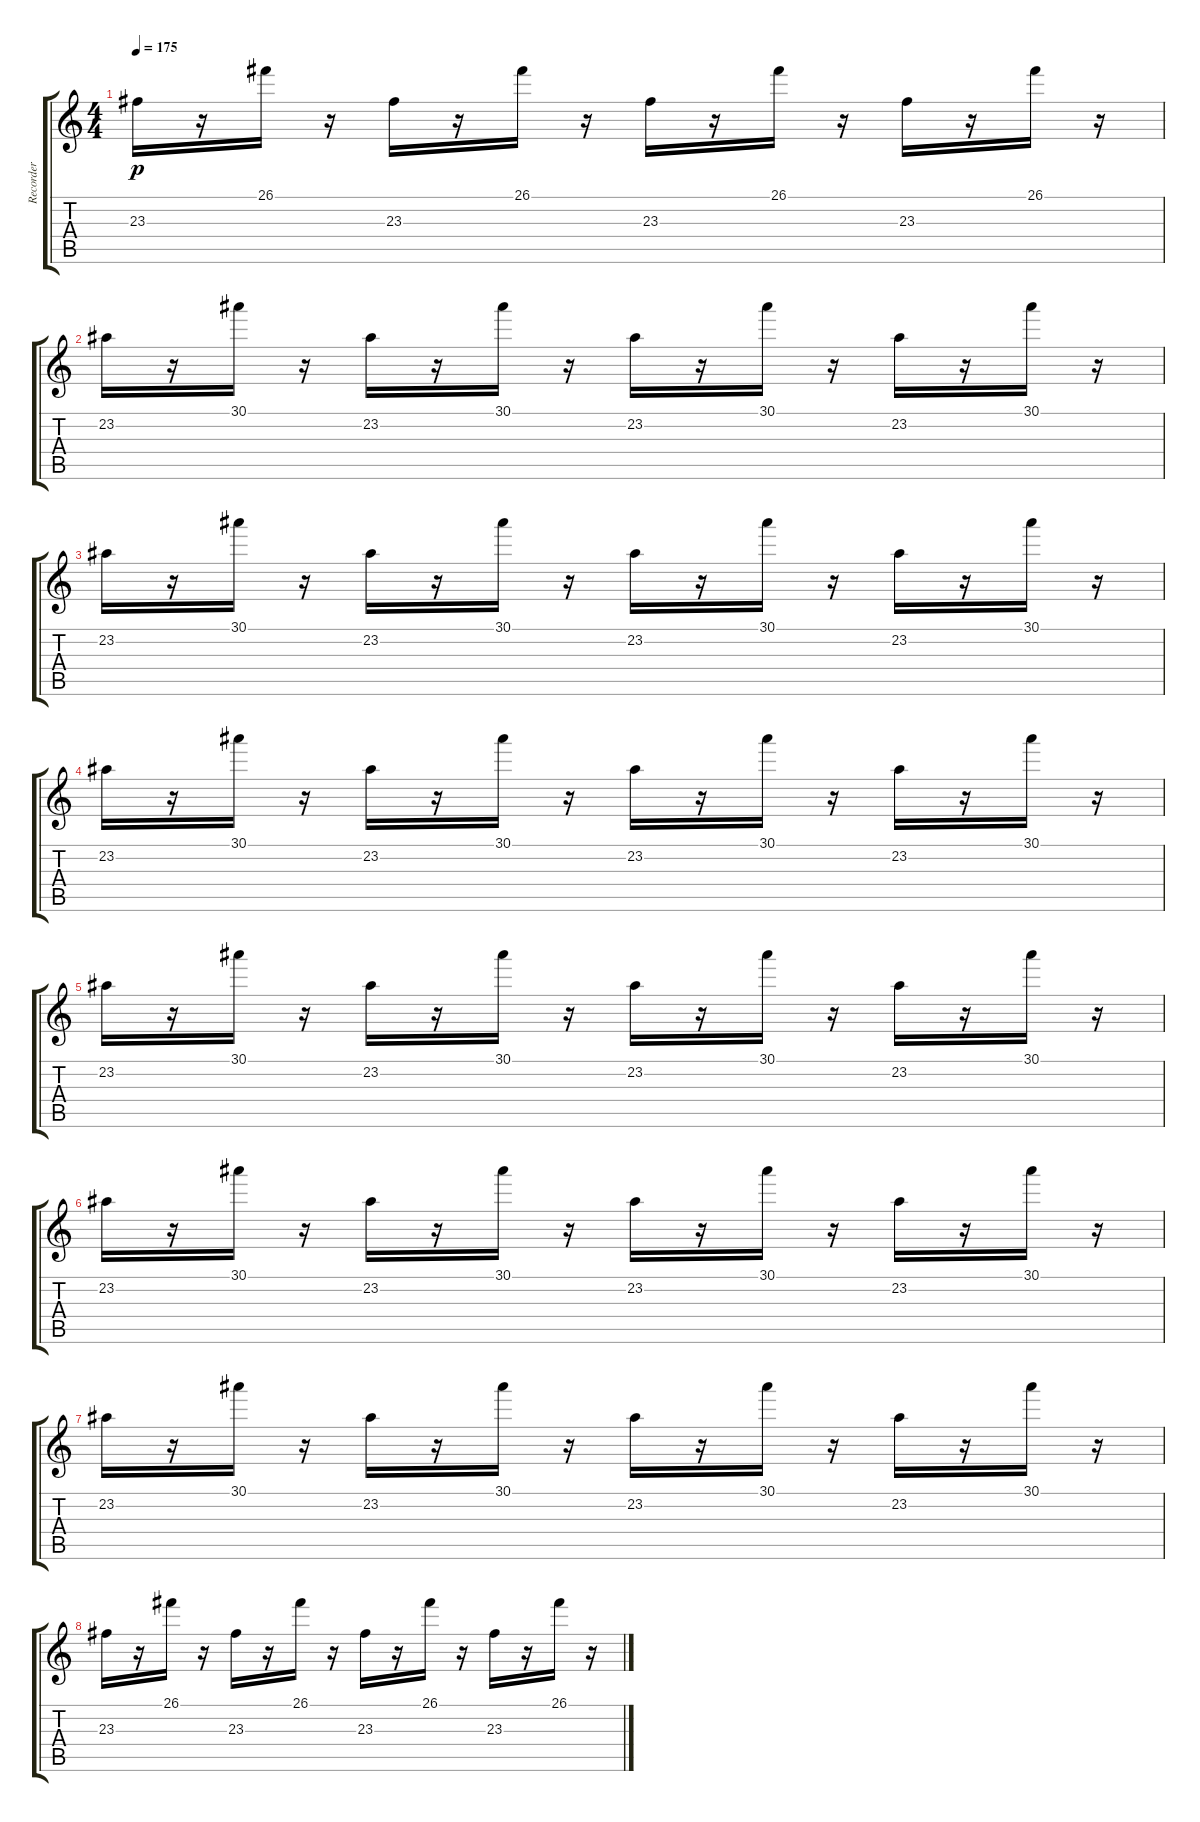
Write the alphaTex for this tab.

\track ("Recorder" "Recorder") {instrument ocarina}
\staff {score tabs}
\tuning (E4 B3 G3 D3 A2 E2) {hide}
\ts (4 4)
\tempo 175
\clef g2
\ks c
23.3.16{dy p} r.16 26.1.16 r.16 23.3.16 r.16 26.1.16 r.16 23.3.16 r.16 26.1.16 r.16 23.3.16 r.16 26.1.16 r.16 |
23.2.16 r.16 30.1.16 r.16 23.2.16 r.16 30.1.16 r.16 23.2.16 r.16 30.1.16 r.16 23.2.16 r.16 30.1.16 r.16 |
23.2.16 r.16 30.1.16 r.16 23.2.16 r.16 30.1.16 r.16 23.2.16 r.16 30.1.16 r.16 23.2.16 r.16 30.1.16 r.16 |
23.2.16 r.16 30.1.16 r.16 23.2.16 r.16 30.1.16 r.16 23.2.16 r.16 30.1.16 r.16 23.2.16 r.16 30.1.16 r.16 |
23.2.16 r.16 30.1.16 r.16 23.2.16 r.16 30.1.16 r.16 23.2.16 r.16 30.1.16 r.16 23.2.16 r.16 30.1.16 r.16 |
23.2.16 r.16 30.1.16 r.16 23.2.16 r.16 30.1.16 r.16 23.2.16 r.16 30.1.16 r.16 23.2.16 r.16 30.1.16 r.16 |
23.2.16 r.16 30.1.16 r.16 23.2.16 r.16 30.1.16 r.16 23.2.16 r.16 30.1.16 r.16 23.2.16 r.16 30.1.16 r.16 |
23.3.16 r.16 26.1.16 r.16 23.3.16 r.16 26.1.16 r.16 23.3.16 r.16 26.1.16 r.16 23.3.16 r.16 26.1.16 r.16
